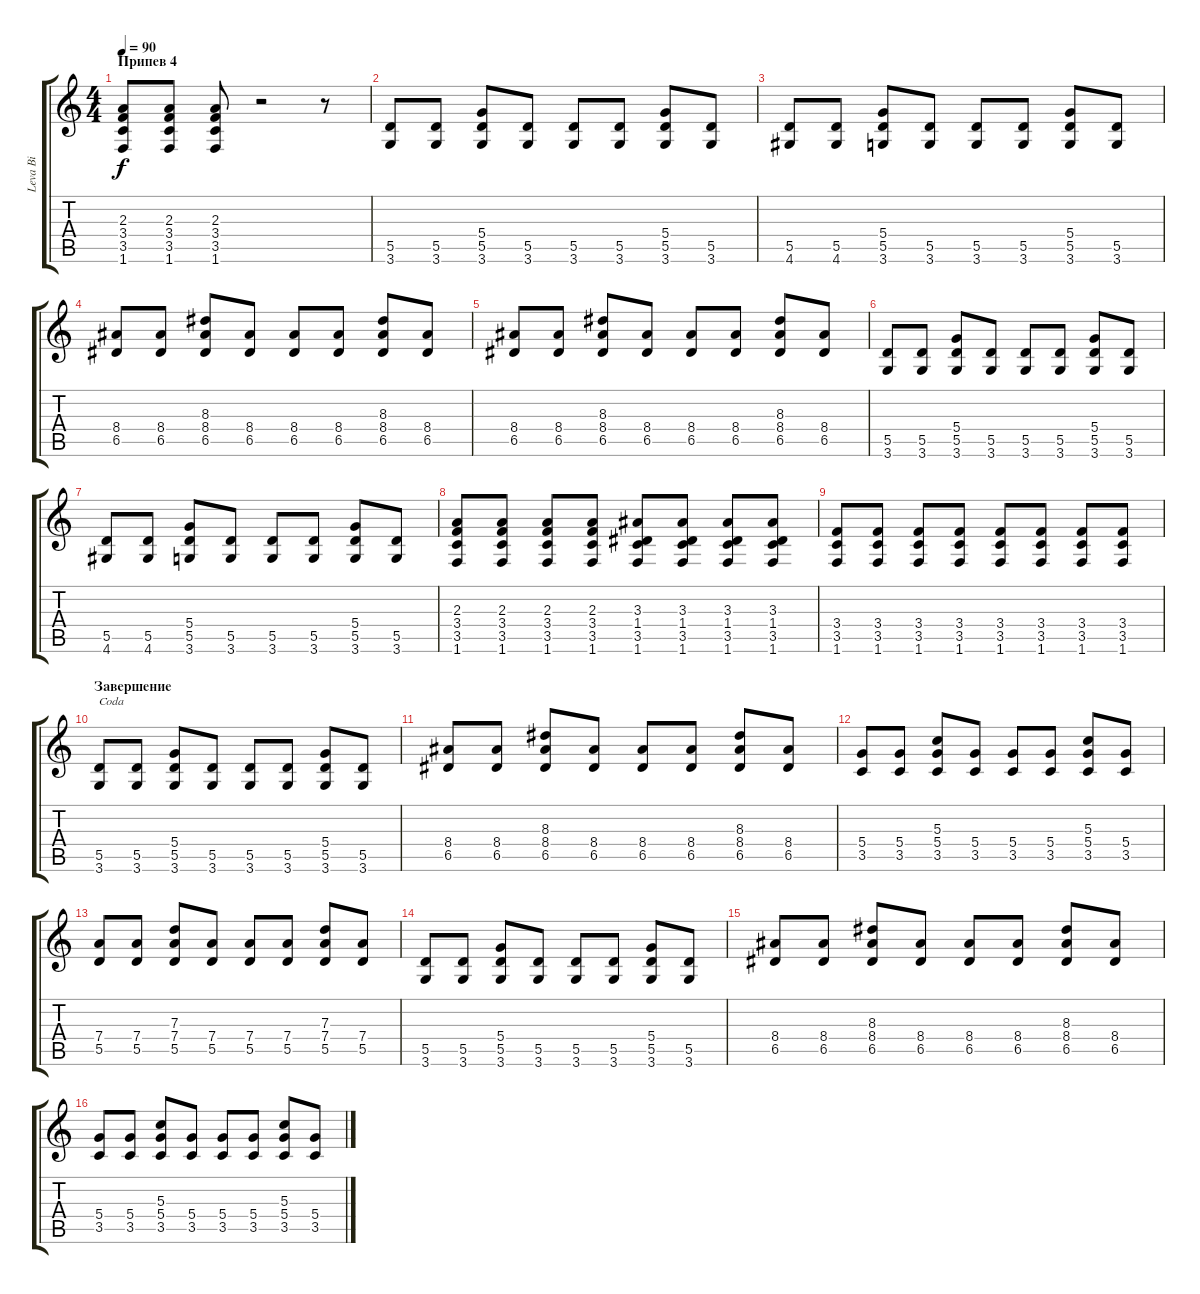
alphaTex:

\track ("Leva Bi" "Leva Bi") {instrument distortionguitar}
\staff {score tabs}
\tuning (E4 B3 G3 D3 A2 E2) {hide}
\ts (4 4)
\section ("" "Припев 4")
\tempo 90
\clef g2
\ks c
(2.3 3.4 3.5 1.6).8{dy f} (2.3 3.4 3.5 1.6).8 (2.3 3.4 3.5 1.6).8 r.2 r.8 |
(5.5 3.6).8 (5.5 3.6).8 (5.4 5.5 3.6).8 (5.5 3.6).8 (5.5 3.6).8 (5.5 3.6).8 (5.4 5.5 3.6).8 (5.5 3.6).8 |
(5.5 4.6).8 (5.5 4.6).8 (5.4 5.5 3.6).8 (5.5 3.6).8 (5.5 3.6).8 (5.5 3.6).8 (5.4 5.5 3.6).8 (5.5 3.6).8 |
(8.4 6.5).8 (8.4 6.5).8 (8.3 8.4 6.5).8 (8.4 6.5).8 (8.4 6.5).8 (8.4 6.5).8 (8.3 8.4 6.5).8 (8.4 6.5).8 |
(8.4 6.5).8 (8.4 6.5).8 (8.3 8.4 6.5).8 (8.4 6.5).8 (8.4 6.5).8 (8.4 6.5).8 (8.3 8.4 6.5).8 (8.4 6.5).8 |
(5.5 3.6).8 (5.5 3.6).8 (5.4 5.5 3.6).8 (5.5 3.6).8 (5.5 3.6).8 (5.5 3.6).8 (5.4 5.5 3.6).8 (5.5 3.6).8 |
(5.5 4.6).8 (5.5 4.6).8 (5.4 5.5 3.6).8 (5.5 3.6).8 (5.5 3.6).8 (5.5 3.6).8 (5.4 5.5 3.6).8 (5.5 3.6).8 |
(2.3 3.4 3.5 1.6).8 (2.3 3.4 3.5 1.6).8 (2.3 3.4 3.5 1.6).8 (2.3 3.4 3.5 1.6).8 (3.3 1.4 3.5 1.6).8 (3.3 1.4 3.5 1.6).8 (3.3 1.4 3.5 1.6).8 (3.3 1.4 3.5 1.6).8 |
(3.4 3.5 1.6).8 (3.4 3.5 1.6).8 (3.4 3.5 1.6).8 (3.4 3.5 1.6).8 (3.4 3.5 1.6).8 (3.4 3.5 1.6).8 (3.4 3.5 1.6).8 (3.4 3.5 1.6).8 |
\section ("" "Завершение")
(5.5 3.6).8{txt "Coda"} (5.5 3.6).8 (5.4 5.5 3.6).8 (5.5 3.6).8 (5.5 3.6).8 (5.5 3.6).8 (5.4 5.5 3.6).8 (5.5 3.6).8 |
(8.4 6.5).8 (8.4 6.5).8 (8.3 8.4 6.5).8 (8.4 6.5).8 (8.4 6.5).8 (8.4 6.5).8 (8.3 8.4 6.5).8 (8.4 6.5).8 |
(5.4 3.5).8 (5.4 3.5).8 (5.3 5.4 3.5).8 (5.4 3.5).8 (5.4 3.5).8 (5.4 3.5).8 (5.3 5.4 3.5).8 (5.4 3.5).8 |
(7.4 5.5).8 (7.4 5.5).8 (7.3 7.4 5.5).8 (7.4 5.5).8 (7.4 5.5).8 (7.4 5.5).8 (7.3 7.4 5.5).8 (7.4 5.5).8 |
(5.5 3.6).8 (5.5 3.6).8 (5.4 5.5 3.6).8 (5.5 3.6).8 (5.5 3.6).8 (5.5 3.6).8 (5.4 5.5 3.6).8 (5.5 3.6).8 |
(8.4 6.5).8 (8.4 6.5).8 (8.3 8.4 6.5).8 (8.4 6.5).8 (8.4 6.5).8 (8.4 6.5).8 (8.3 8.4 6.5).8 (8.4 6.5).8 |
(5.4 3.5).8 (5.4 3.5).8 (5.3 5.4 3.5).8 (5.4 3.5).8 (5.4 3.5).8 (5.4 3.5).8 (5.3 5.4 3.5).8 (5.4 3.5).8
